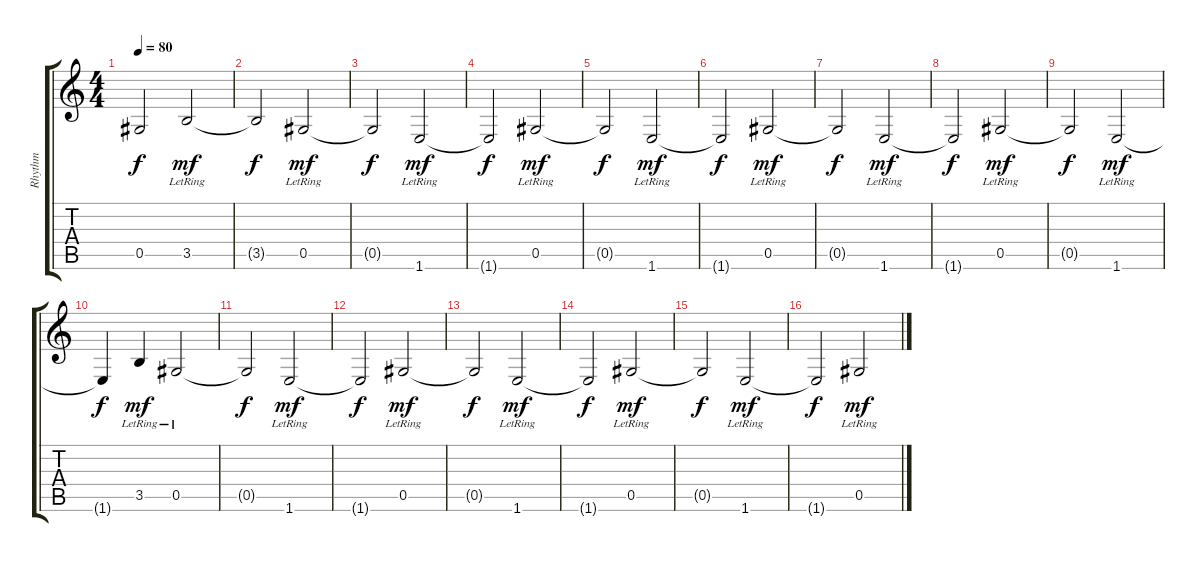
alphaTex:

\track ("Rhythm" "Rhythm") {instrument acousticbass}
\staff {score tabs}
\tuning (Eb4 Bb3 Gb3 Db3 Ab2 Eb2) {hide}
\ts (4 4)
\tempo 80
\clef g2
\ks c
0.5{t}.2{dy f} 3.5{lr}.2{dy mf} |
3.5{t}.2{dy f} 0.5{lr}.2{dy mf} |
0.5{t}.2{dy f} 1.6{lr}.2{dy mf} |
1.6{t}.2{dy f} 0.5{lr}.2{dy mf} |
0.5{t}.2{dy f} 1.6{lr}.2{dy mf} |
1.6{t}.2{dy f} 0.5{lr}.2{dy mf} |
0.5{t}.2{dy f} 1.6{lr}.2{dy mf} |
1.6{t}.2{dy f} 0.5{lr}.2{dy mf} |
0.5{t}.2{dy f} 1.6{lr}.2{dy mf} |
1.6{t}.4{dy f} 3.5{lr}.4{dy mf} 0.5{lr}.2 |
0.5{t}.2{dy f} 1.6{lr}.2{dy mf} |
1.6{t}.2{dy f} 0.5{lr}.2{dy mf} |
0.5{t}.2{dy f} 1.6{lr}.2{dy mf} |
1.6{t}.2{dy f} 0.5{lr}.2{dy mf} |
0.5{t}.2{dy f} 1.6{lr}.2{dy mf} |
1.6{t}.2{dy f} 0.5{lr}.2{dy mf}
